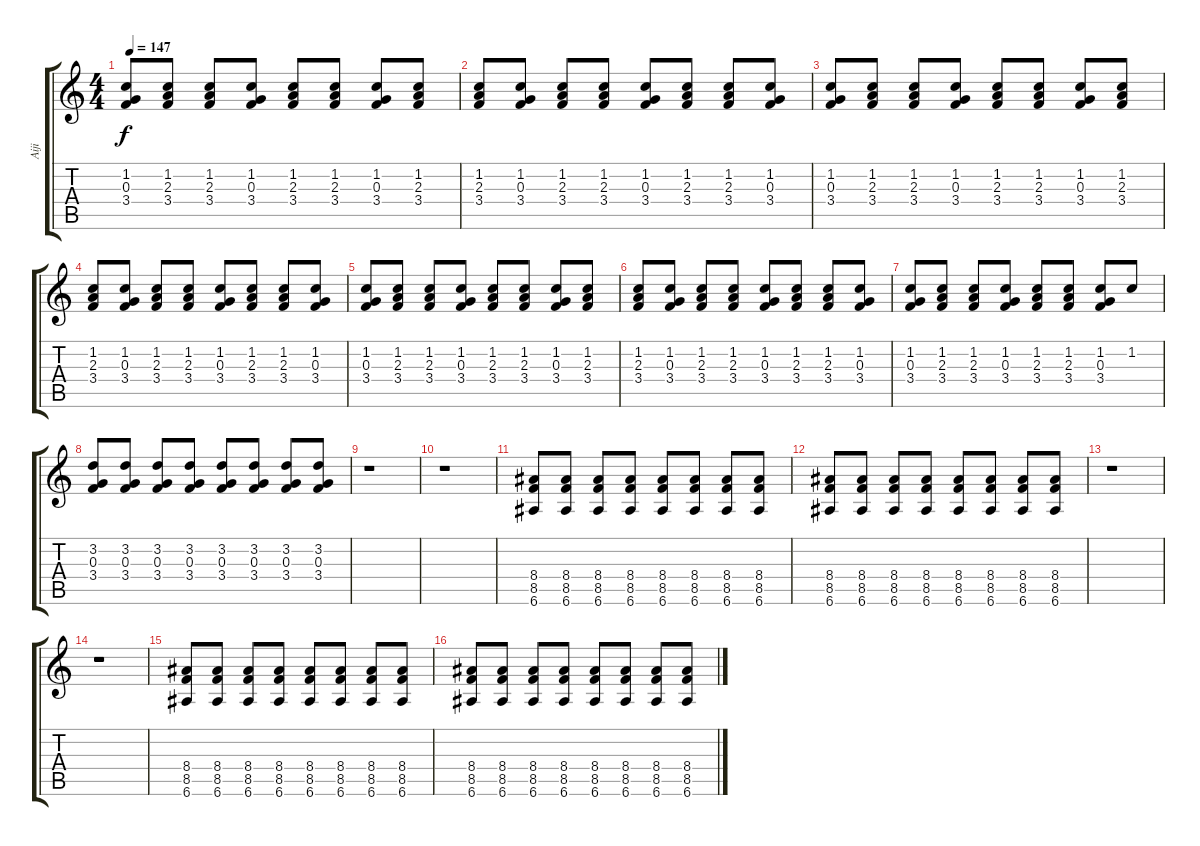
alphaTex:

\track ("Aiji" "Aiji") {instrument overdrivenguitar}
\staff {score tabs}
\tuning (E4 B3 G3 D3 A2 E2) {hide}
\ts (4 4)
\tempo 147
\clef g2
\ks c
(1.2 0.3 3.4).8{dy f instrument overdrivenguitar} (1.2 2.3 3.4).8 (1.2 2.3 3.4).8 (1.2 0.3 3.4).8 (1.2 2.3 3.4).8 (1.2 2.3 3.4).8 (1.2 0.3 3.4).8 (1.2 2.3 3.4).8 |
(1.2 2.3 3.4).8 (1.2 0.3 3.4).8 (1.2 2.3 3.4).8 (1.2 2.3 3.4).8 (1.2 0.3 3.4).8 (1.2 2.3 3.4).8 (1.2 2.3 3.4).8 (1.2 0.3 3.4).8 |
(1.2 0.3 3.4).8 (1.2 2.3 3.4).8 (1.2 2.3 3.4).8 (1.2 0.3 3.4).8 (1.2 2.3 3.4).8 (1.2 2.3 3.4).8 (1.2 0.3 3.4).8 (1.2 2.3 3.4).8 |
(1.2 2.3 3.4).8 (1.2 0.3 3.4).8 (1.2 2.3 3.4).8 (1.2 2.3 3.4).8 (1.2 0.3 3.4).8 (1.2 2.3 3.4).8 (1.2 2.3 3.4).8 (1.2 0.3 3.4).8 |
(1.2 0.3 3.4).8 (1.2 2.3 3.4).8 (1.2 2.3 3.4).8 (1.2 0.3 3.4).8 (1.2 2.3 3.4).8 (1.2 2.3 3.4).8 (1.2 0.3 3.4).8 (1.2 2.3 3.4).8 |
(1.2 2.3 3.4).8 (1.2 0.3 3.4).8 (1.2 2.3 3.4).8 (1.2 2.3 3.4).8 (1.2 0.3 3.4).8 (1.2 2.3 3.4).8 (1.2 2.3 3.4).8 (1.2 0.3 3.4).8 |
(1.2 0.3 3.4).8 (1.2 2.3 3.4).8 (1.2 2.3 3.4).8 (1.2 0.3 3.4).8 (1.2 2.3 3.4).8 (1.2 2.3 3.4).8 (1.2 0.3 3.4).8 1.2.8 |
(3.2 0.3 3.4).8 (3.2 0.3 3.4).8 (3.2 0.3 3.4).8 (3.2 0.3 3.4).8 (3.2 0.3 3.4).8 (3.2 0.3 3.4).8 (3.2 0.3 3.4).8 (3.2 0.3 3.4).8 |
r.1 |
r.1 |
(8.4 8.5 6.6).8 (8.4 8.5 6.6).8 (8.4 8.5 6.6).8 (8.4 8.5 6.6).8 (8.4 8.5 6.6).8 (8.4 8.5 6.6).8 (8.4 8.5 6.6).8 (8.4 8.5 6.6).8 |
(8.4 8.5 6.6).8 (8.4 8.5 6.6).8 (8.4 8.5 6.6).8 (8.4 8.5 6.6).8 (8.4 8.5 6.6).8 (8.4 8.5 6.6).8 (8.4 8.5 6.6).8 (8.4 8.5 6.6).8 |
r.1 |
r.1 |
(8.4 8.5 6.6).8 (8.4 8.5 6.6).8 (8.4 8.5 6.6).8 (8.4 8.5 6.6).8 (8.4 8.5 6.6).8 (8.4 8.5 6.6).8 (8.4 8.5 6.6).8 (8.4 8.5 6.6).8 |
(8.4 8.5 6.6).8 (8.4 8.5 6.6).8 (8.4 8.5 6.6).8 (8.4 8.5 6.6).8 (8.4 8.5 6.6).8 (8.4 8.5 6.6).8 (8.4 8.5 6.6).8 (8.4 8.5 6.6).8
